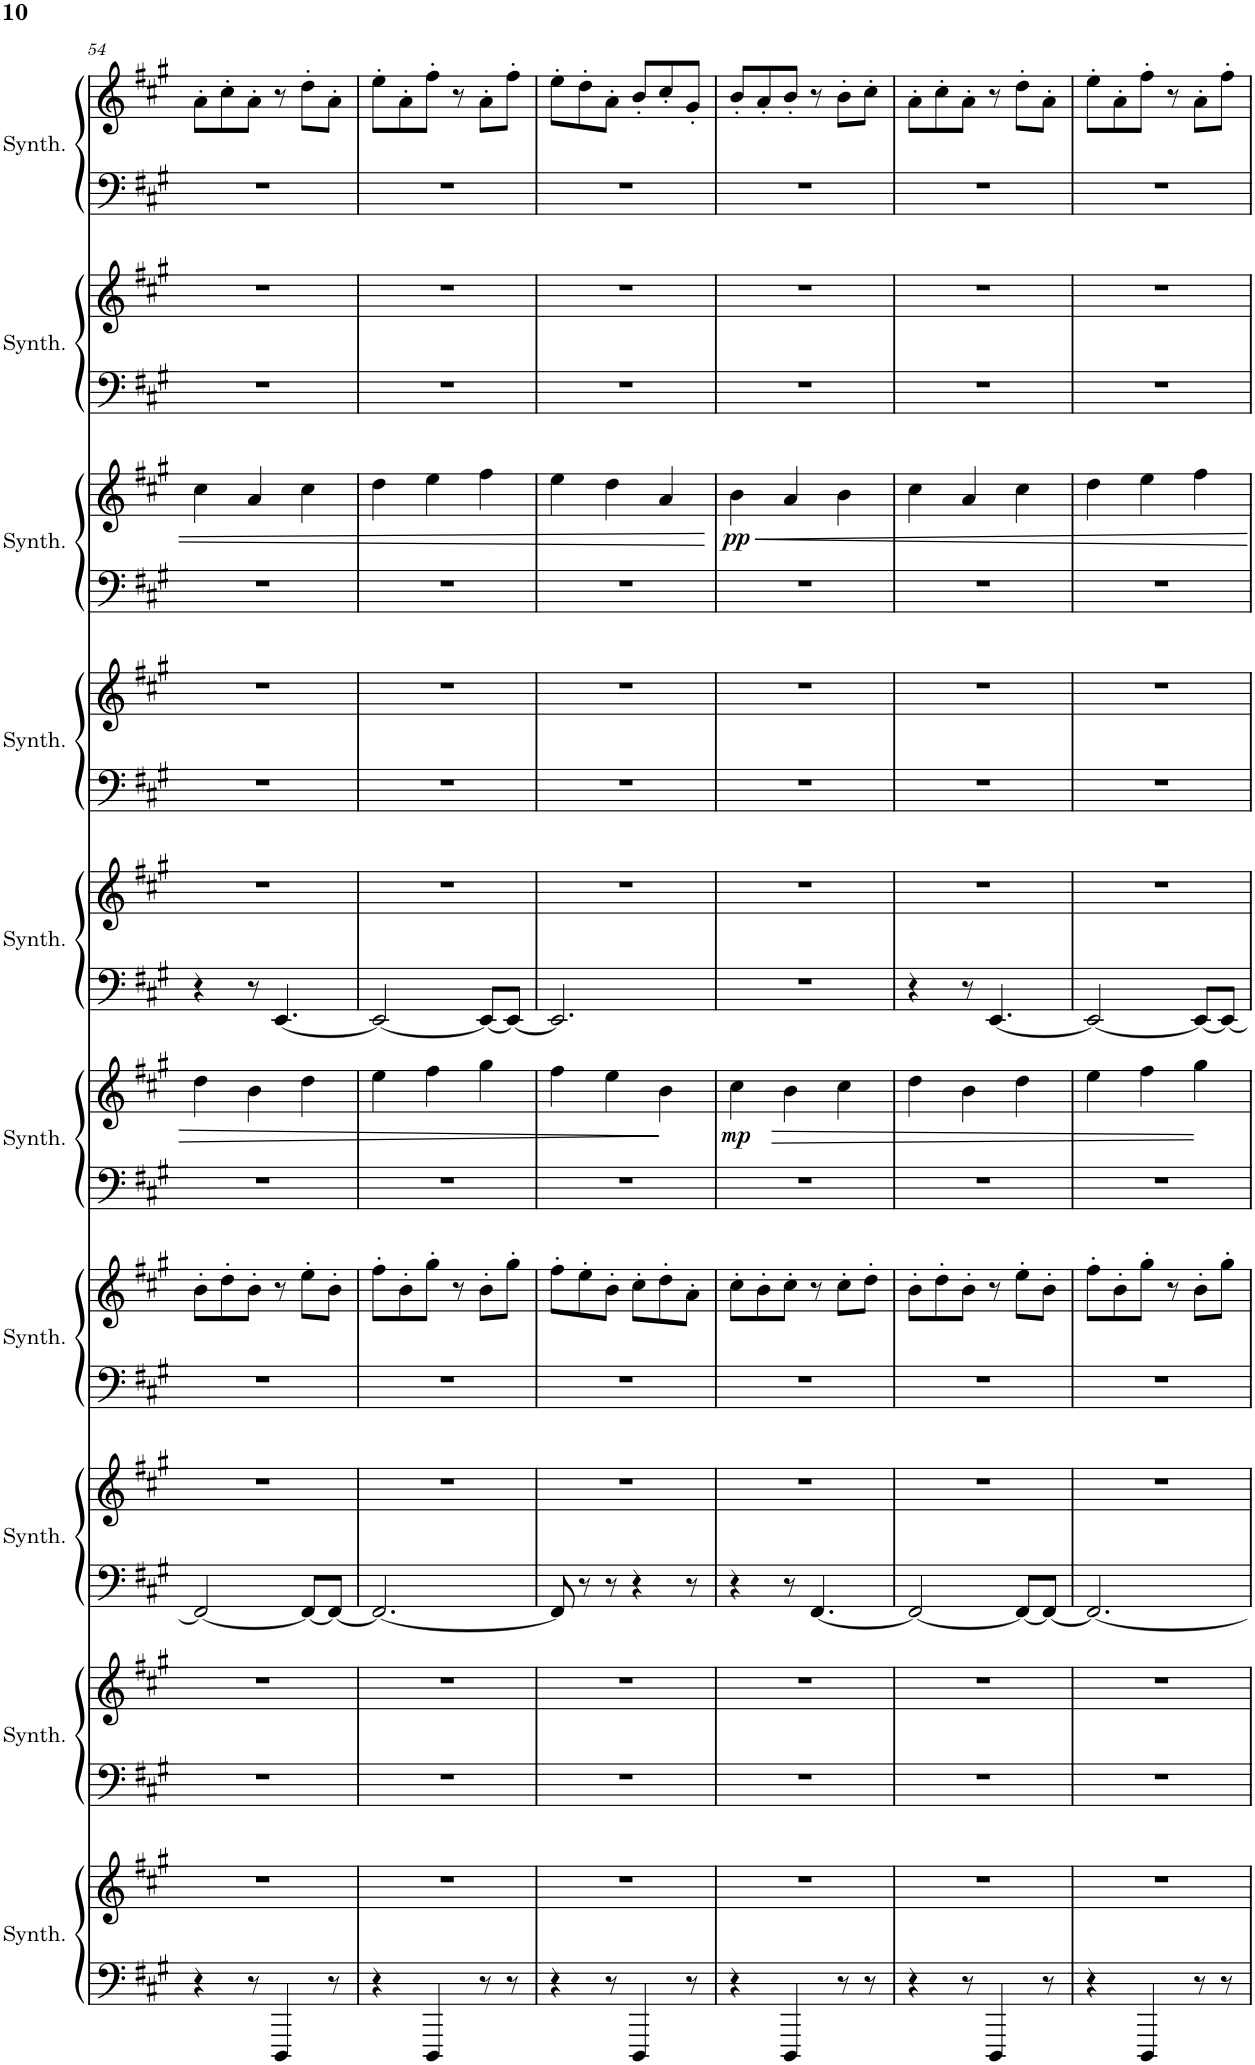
**kern	**kern	**kern	**kern	**kern	**kern	**kern	**kern	**kern	**kern	**dynam	**kern	**kern	**kern	**kern	**kern	**kern	**dynam	**kern	**kern	**kern	**kern
*part10	*part10	*part9	*part9	*part8	*part8	*part7	*part7	*part6	*part6	*part6	*part5	*part5	*part4	*part4	*part3	*part3	*part3	*part2	*part2	*part1	*part1
*staff20	*staff19	*staff18	*staff17	*staff16	*staff15	*staff14	*staff13	*staff12	*staff11	*staff11/12	*staff10	*staff9	*staff8	*staff7	*staff6	*staff5	*staff5/6	*staff4	*staff3	*staff2	*staff1
*I"Crystal Synthesizer	*	*I"Saw Synthesizer	*	*I"Bass Synthesizer	*	*I"Pad Synthesizer	*	*I"Metallic Synthesizer	*	*	*I"Atmosphere Synthesizer	*	*I"Goblins Synthesizer	*	*I"Choir Synthesizer	*	*	*I"Bowed Synthesizer	*	*I"String Synthesizer	*
*I'Synth.	*	*I'Synth.	*	*I'Synth.	*	*I'Synth.	*	*I'Synth.	*	*	*I'Synth.	*	*I'Synth.	*	*I'Synth.	*	*	*I'Synth.	*	*I'Synth.	*
!!LO:PB:g=z
*clefF4	*clefG2	*clefF4	*clefG2	*clefF4	*clefG2	*clefF4	*clefG2	*clefF4	*clefG2	*	*clefF4	*clefG2	*clefF4	*clefG2	*clefF4	*clefG2	*	*clefF4	*clefG2	*clefF4	*clefG2
*k[f#c#g#]	*k[f#c#g#]	*k[f#c#g#]	*k[f#c#g#]	*k[f#c#g#]	*k[f#c#g#]	*k[f#c#g#]	*k[f#c#g#]	*k[f#c#g#]	*k[f#c#g#]	*	*k[f#c#g#]	*k[f#c#g#]	*k[f#c#g#]	*k[f#c#g#]	*k[f#c#g#]	*k[f#c#g#]	*	*k[f#c#g#]	*k[f#c#g#]	*k[f#c#g#]	*k[f#c#g#]
*M6/8	*M6/8	*M6/8	*M6/8	*M6/8	*M6/8	*M6/8	*M6/8	*M6/8	*M6/8	*	*M6/8	*M6/8	*M6/8	*M6/8	*M6/8	*M6/8	*	*M6/8	*M6/8	*M6/8	*M6/8
=54	=54	=54	=54	=54	=54	=54	=54	=54	=54	=54	=54	=54	=54	=54	=54	=54	=54	=54	=54	=54	=54
4r	2.r	2.r	2.r	2FF#/_	2.r	2.r	8b'\L	2.r	4dd\	.	4r	2.r	2.r	2.r	2.r	4cc#\	.	2.r	2.r	2.r	8a'\L
.	.	.	.	.	.	.	8dd'\	.	.	.	.	.	.	.	.	.	.	.	.	.	8cc#'\
8r	.	.	.	.	.	.	8b'\J	.	4b\	.	8r	.	.	.	.	4a/	.	.	.	.	8a'\J
4DDD/	.	.	.	.	.	.	8r	.	.	.	[4.EE/	.	.	.	.	.	.	.	.	.	8r
.	.	.	.	8FF#/L_	.	.	8ee'\L	.	4dd\	.	.	.	.	.	.	4cc#\	.	.	.	.	8dd'\L
8r	.	.	.	8FF#/J_	.	.	8b'\J	.	.	.	.	.	.	.	.	.	.	.	.	.	8a'\J
=55	=55	=55	=55	=55	=55	=55	=55	=55	=55	=55	=55	=55	=55	=55	=55	=55	=55	=55	=55	=55	=55
4r	2.r	2.r	2.r	2.FF#/_	2.r	2.r	8ff#'\L	2.r	4ee\	.	2EE/_	2.r	2.r	2.r	2.r	4dd\	.	2.r	2.r	2.r	8ee'\L
.	.	.	.	.	.	.	8b'\	.	.	.	.	.	.	.	.	.	.	.	.	.	8a'\
4DDD/	.	.	.	.	.	.	8gg#'\J	.	4ff#\	.	.	.	.	.	.	4ee\	.	.	.	.	8ff#'\J
.	.	.	.	.	.	.	8r	.	.	.	.	.	.	.	.	.	.	.	.	.	8r
8r	.	.	.	.	.	.	8b'\L	.	4gg#\	.	8EE/L_	.	.	.	.	4ff#\	.	.	.	.	8a'\L
8r	.	.	.	.	.	.	8gg#'\J	.	.	.	8EE/J_	.	.	.	.	.	.	.	.	.	8ff#'\J
=56	=56	=56	=56	=56	=56	=56	=56	=56	=56	=56	=56	=56	=56	=56	=56	=56	=56	=56	=56	=56	=56
4r	2.r	2.r	2.r	8FF#/]	2.r	2.r	8ff#'\L	2.r	4ff#\	.	2.EE/]	2.r	2.r	2.r	2.r	4ee\	.	2.r	2.r	2.r	8ee'\L
.	.	.	.	8r	.	.	8ee'\	.	.	.	.	.	.	.	.	.	.	.	.	.	8dd'\
8r	.	.	.	8r	.	.	8b'\J	.	4ee\	.	.	.	.	.	.	4dd\	.	.	.	.	8a'\J
4DDD/	.	.	.	4r	.	.	8cc#'\L	.	.	.	.	.	.	.	.	.	.	.	.	.	8b'/L
.	.	.	.	.	.	.	8dd'\	.	4b\	.	.	.	.	.	.	4a/	.	.	.	.	8cc#'/
8r	.	.	.	8r	.	.	8a'\J	.	.	.	.	.	.	.	.	.	.	.	.	.	8g#'/J
=57	=57	=57	=57	=57	=57	=57	=57	=57	=57	=57	=57	=57	=57	=57	=57	=57	=57	=57	=57	=57	=57
!	!	!	!	!	!	!	!	!	!	!LO:DY:b	!	!	!	!	!	!	!LO:DY:b	!	!	!	!
4r	2.r	2.r	2.r	4r	2.r	2.r	8cc#'\L	2.r	4cc#\	mp	2.r	2.r	2.r	2.r	2.r	4b\	pp	2.r	2.r	2.r	8b'/L
.	.	.	.	.	.	.	8b'\	.	.	.	.	.	.	.	.	.	.	.	.	.	8a'/
4DDD/	.	.	.	8r	.	.	8cc#'\J	.	4b\	.	.	.	.	.	.	4a/	.	.	.	.	8b'/J
.	.	.	.	[4.FF#/	.	.	8r	.	.	.	.	.	.	.	.	.	.	.	.	.	8r
8r	.	.	.	.	.	.	8cc#'\L	.	4cc#\	.	.	.	.	.	.	4b\	.	.	.	.	8b'\L
8r	.	.	.	.	.	.	8dd'\J	.	.	.	.	.	.	.	.	.	.	.	.	.	8cc#'\J
=58	=58	=58	=58	=58	=58	=58	=58	=58	=58	=58	=58	=58	=58	=58	=58	=58	=58	=58	=58	=58	=58
4r	2.r	2.r	2.r	2FF#/_	2.r	2.r	8b'\L	2.r	4dd\	.	4r	2.r	2.r	2.r	2.r	4cc#\	.	2.r	2.r	2.r	8a'\L
.	.	.	.	.	.	.	8dd'\	.	.	.	.	.	.	.	.	.	.	.	.	.	8cc#'\
8r	.	.	.	.	.	.	8b'\J	.	4b\	.	8r	.	.	.	.	4a/	.	.	.	.	8a'\J
4DDD/	.	.	.	.	.	.	8r	.	.	.	[4.EE/	.	.	.	.	.	.	.	.	.	8r
.	.	.	.	8FF#/L_	.	.	8ee'\L	.	4dd\	.	.	.	.	.	.	4cc#\	.	.	.	.	8dd'\L
8r	.	.	.	8FF#/J_	.	.	8b'\J	.	.	.	.	.	.	.	.	.	.	.	.	.	8a'\J
=59	=59	=59	=59	=59	=59	=59	=59	=59	=59	=59	=59	=59	=59	=59	=59	=59	=59	=59	=59	=59	=59
4r	2.r	2.r	2.r	2.FF#/_	2.r	2.r	8ff#'\L	2.r	4ee\	.	2EE/_	2.r	2.r	2.r	2.r	4dd\	.	2.r	2.r	2.r	8ee'\L
.	.	.	.	.	.	.	8b'\	.	.	.	.	.	.	.	.	.	.	.	.	.	8a'\
4DDD/	.	.	.	.	.	.	8gg#'\J	.	4ff#\	.	.	.	.	.	.	4ee\	.	.	.	.	8ff#'\J
.	.	.	.	.	.	.	8r	.	.	.	.	.	.	.	.	.	.	.	.	.	8r
8r	.	.	.	.	.	.	8b'\L	.	4gg#\	.	8EE/L_	.	.	.	.	4ff#\	.	.	.	.	8a'\L
8r	.	.	.	.	.	.	8gg#'\J	.	.	.	8EE/J_	.	.	.	.	.	.	.	.	.	8ff#'\J
=	=	=	=	=	=	=	=	=	=	=	=	=	=	=	=	=	=	=	=	=	=
*-	*-	*-	*-	*-	*-	*-	*-	*-	*-	*-	*-	*-	*-	*-	*-	*-	*-	*-	*-	*-	*-
